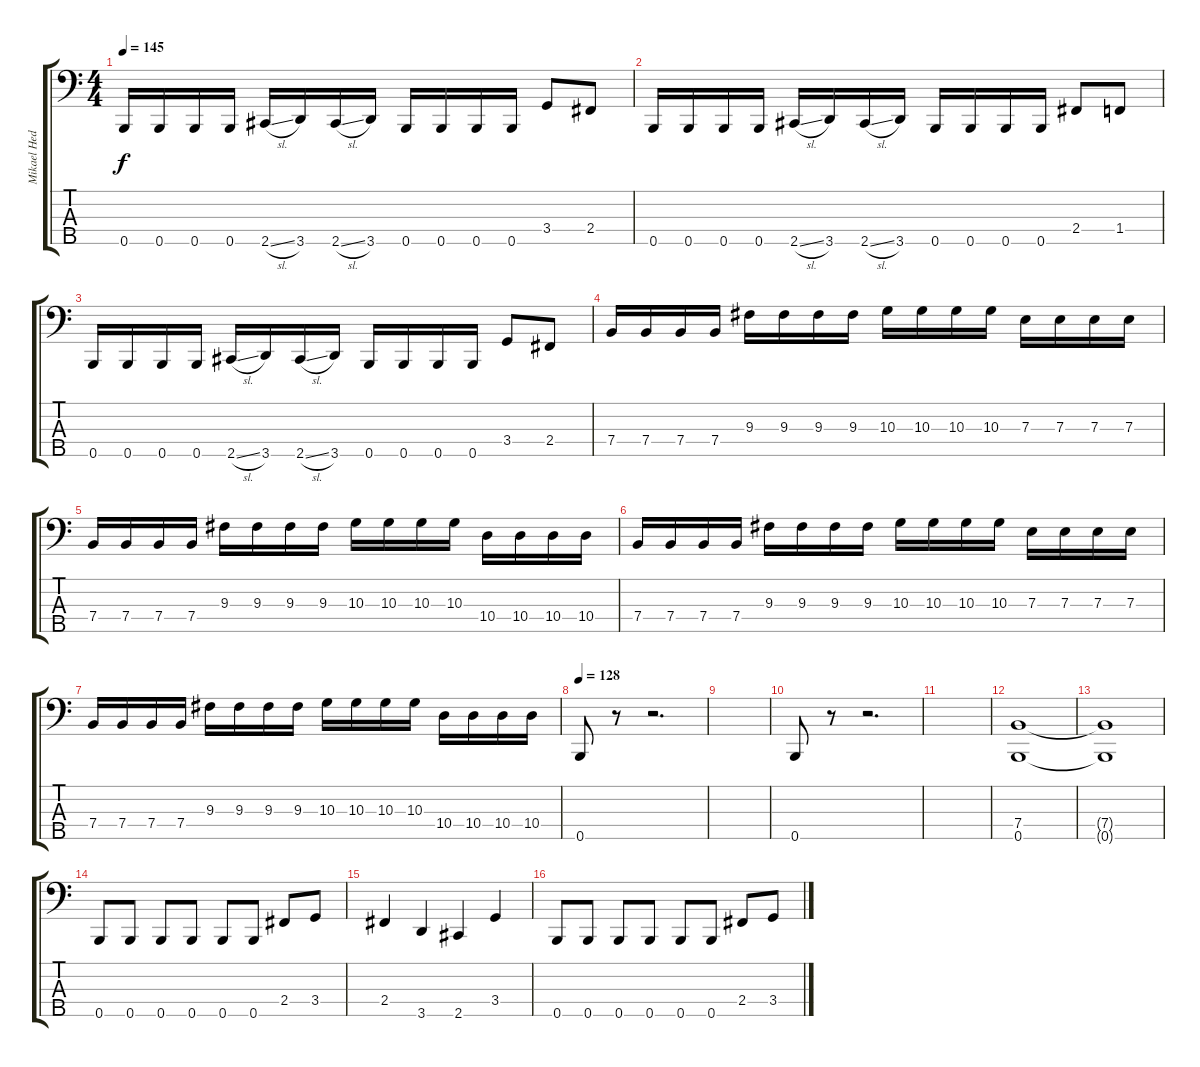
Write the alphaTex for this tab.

\track ("Mikael Hedlund" "Mikael Hed") {instrument electricbasspick}
\staff {score tabs}
\tuning (G2 D2 A1 E1 B0) {hide}
\ts (4 4)
\tempo 145
\clef f4
\ks c
0.5.16{dy f} 0.5.16 0.5.16 0.5.16 2.5{sl}.16 3.5.16 2.5{sl}.16 3.5.16 0.5.16 0.5.16 0.5.16 0.5.16 3.4.8 2.4.8 |
0.5.16 0.5.16 0.5.16 0.5.16 2.5{sl}.16 3.5.16 2.5{sl}.16 3.5.16 0.5.16 0.5.16 0.5.16 0.5.16 2.4.8 1.4.8 |
0.5.16 0.5.16 0.5.16 0.5.16 2.5{sl}.16 3.5.16 2.5{sl}.16 3.5.16 0.5.16 0.5.16 0.5.16 0.5.16 3.4.8 2.4.8 |
7.4.16 7.4.16 7.4.16 7.4.16 9.3.16 9.3.16 9.3.16 9.3.16 10.3.16 10.3.16 10.3.16 10.3.16 7.3.16 7.3.16 7.3.16 7.3.16 |
7.4.16 7.4.16 7.4.16 7.4.16 9.3.16 9.3.16 9.3.16 9.3.16 10.3.16 10.3.16 10.3.16 10.3.16 10.4.16 10.4.16 10.4.16 10.4.16 |
7.4.16 7.4.16 7.4.16 7.4.16 9.3.16 9.3.16 9.3.16 9.3.16 10.3.16 10.3.16 10.3.16 10.3.16 7.3.16 7.3.16 7.3.16 7.3.16 |
7.4.16 7.4.16 7.4.16 7.4.16 9.3.16 9.3.16 9.3.16 9.3.16 10.3.16 10.3.16 10.3.16 10.3.16 10.4.16 10.4.16 10.4.16 10.4.16 |
\tempo 128
0.5.8 r.8 r.2{d} |
|
0.5.8 r.8 r.2{d} |
|
(7.4 0.5).1 |
(7.4{t} 0.5{t}).1 |
0.5.8 0.5.8 0.5.8 0.5.8 0.5.8 0.5.8 2.4.8 3.4.8 |
2.4.4 3.5.4 2.5.4 3.4.4 |
0.5.8 0.5.8 0.5.8 0.5.8 0.5.8 0.5.8 2.4.8 3.4.8
